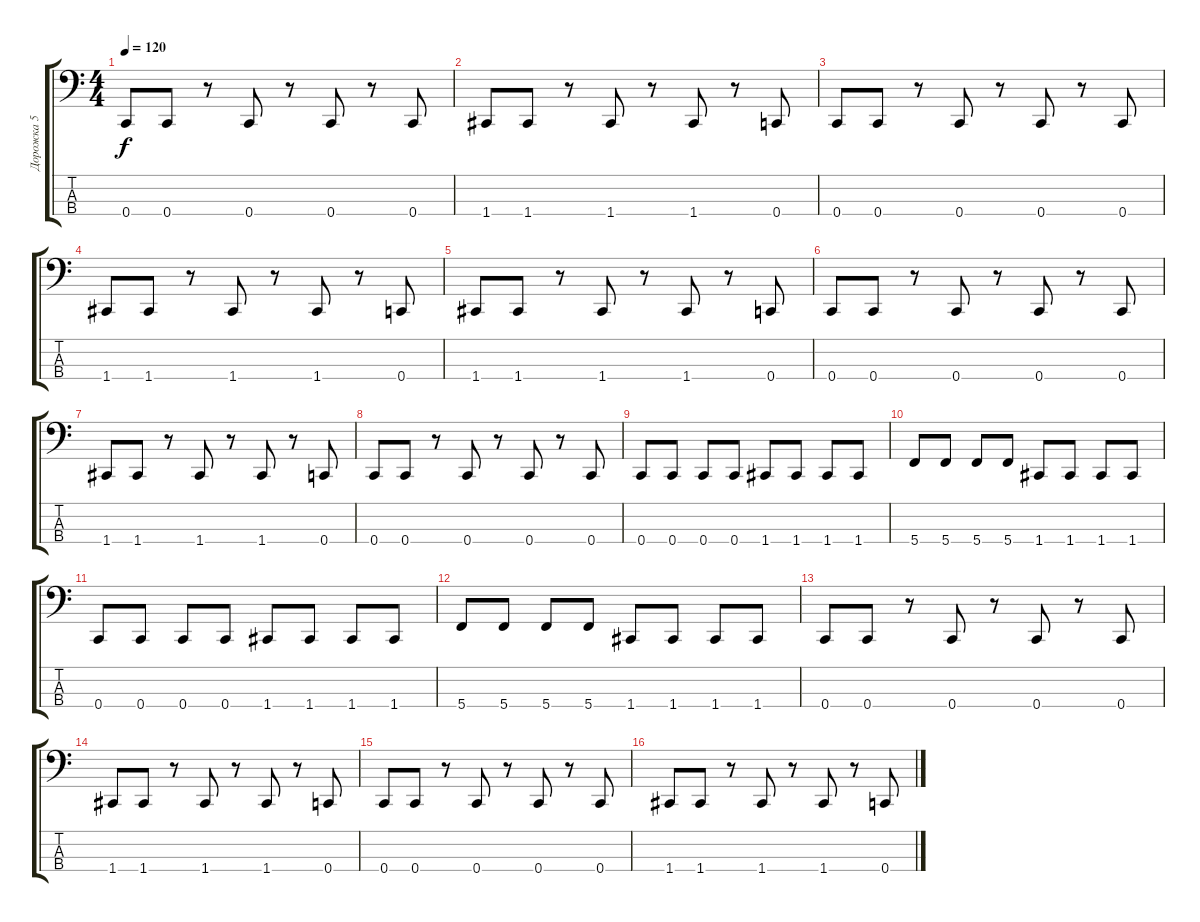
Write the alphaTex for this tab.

\track ("Дорожка 5" "Дорожка 5") {instrument electricbassfinger}
\staff {score tabs}
\tuning (Eb2 Bb1 F1 C1) {hide}
\ts (4 4)
\tempo 120
\clef f4
\ks c
0.4.8{dy f} 0.4.8 r.8 0.4.8 r.8 0.4.8 r.8 0.4.8 |
1.4.8 1.4.8 r.8 1.4.8 r.8 1.4.8 r.8 0.4.8 |
0.4.8 0.4.8 r.8 0.4.8 r.8 0.4.8 r.8 0.4.8 |
1.4.8 1.4.8 r.8 1.4.8 r.8 1.4.8 r.8 0.4.8 |
1.4.8 1.4.8 r.8 1.4.8 r.8 1.4.8 r.8 0.4.8 |
0.4.8 0.4.8 r.8 0.4.8 r.8 0.4.8 r.8 0.4.8 |
1.4.8 1.4.8 r.8 1.4.8 r.8 1.4.8 r.8 0.4.8 |
0.4.8 0.4.8 r.8 0.4.8 r.8 0.4.8 r.8 0.4.8 |
0.4.8 0.4.8 0.4.8 0.4.8 1.4.8 1.4.8 1.4.8 1.4.8 |
5.4.8 5.4.8 5.4.8 5.4.8 1.4.8 1.4.8 1.4.8 1.4.8 |
0.4.8 0.4.8 0.4.8 0.4.8 1.4.8 1.4.8 1.4.8 1.4.8 |
5.4.8 5.4.8 5.4.8 5.4.8 1.4.8 1.4.8 1.4.8 1.4.8 |
0.4.8 0.4.8 r.8 0.4.8 r.8 0.4.8 r.8 0.4.8 |
1.4.8 1.4.8 r.8 1.4.8 r.8 1.4.8 r.8 0.4.8 |
0.4.8 0.4.8 r.8 0.4.8 r.8 0.4.8 r.8 0.4.8 |
1.4.8 1.4.8 r.8 1.4.8 r.8 1.4.8 r.8 0.4.8
